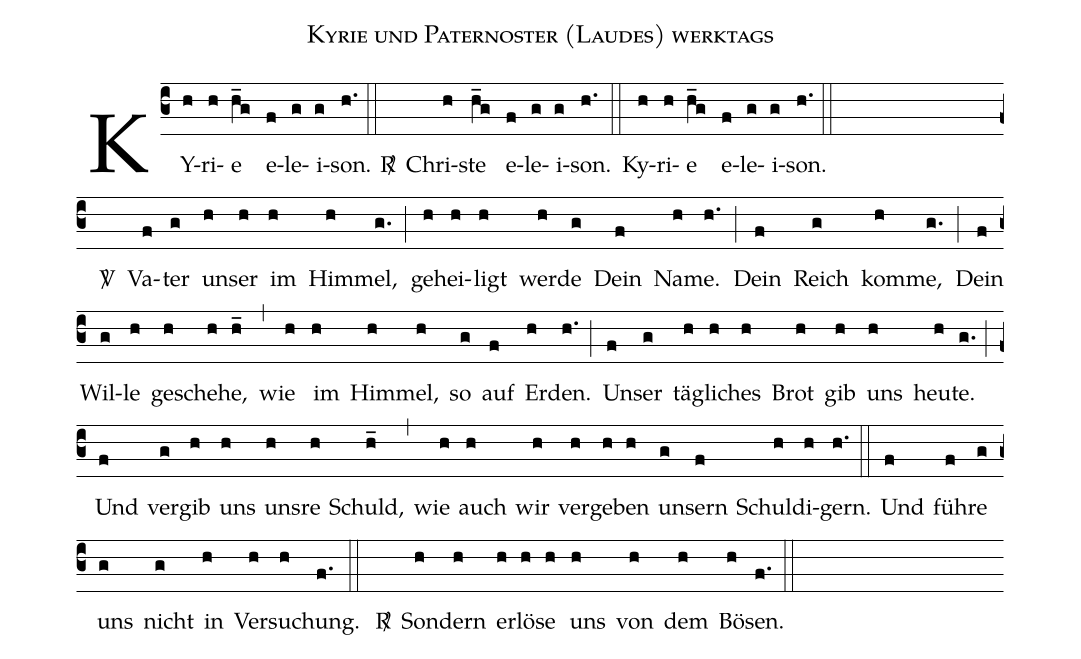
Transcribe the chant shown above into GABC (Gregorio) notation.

name:Kyrie und Paternoster (Laudes) werktags;
%%
(c3) KY(h)ri(h)e(h_g) e(f)le(g)i(g)son.(h.) (::) <v>\Rbar</v>() Chri(h)ste(h_g) e(f)le(g)i(g)son.(h.) (::) Ky(h)ri(h)e(h_g) e(f)le(g)i(g)son.(h.) (::) (Z)
<v>\Vbar</v>() Va(f)ter(g) un(h)ser(h) im(h) Him(h)mel,(g.) (;) ge(h)hei(h)ligt(h) wer(h)de(g) Dein(f) Na(h)me.(h.) (;) Dein(f) Reich(g) kom(h)me,(g.)
(;) Dein(f) Wil(g)le(h) ge(h)sche(h)he,(h_) (,) wie(h) im(h) Him(h)mel,(h) so(g) auf(f) Er(h)den.(h.) (;) Un(f)ser(g) täg(h)li(h)ches(h) Brot(h) gib(h) uns(h) heu(h)te.(g.) (;) Und(f) ver(g)gib(h) uns(h) uns(h)re(h) Schuld,(h_) (,) wie(h) auch(h) wir(h) ver(h)ge(h)ben(h) un(g)sern(f) Schul(h)di(h)gern.(h.) (::) Und(f) füh(f)re(g) uns(g) nicht(g) in(h) Ver(h)su(h)chung.(f.) (::) <v>\Rbar</v>() Son(h)dern(h) er(h)lö(h)se(h) uns(h) von(h) dem(h) Bö(h)sen.(f.) (::)
